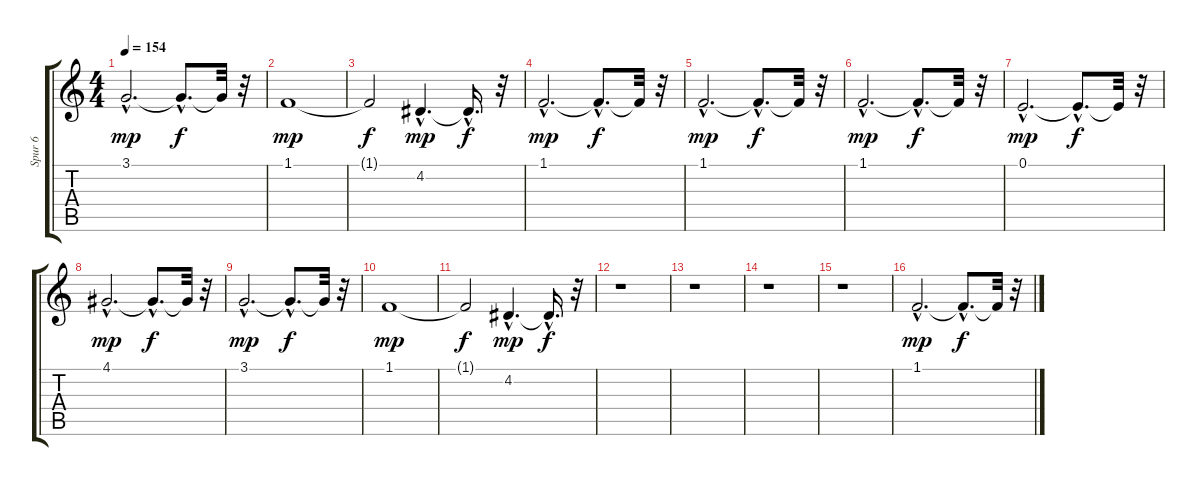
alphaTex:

\track ("Spur 6" "Spur 6") {instrument acousticgrandpiano}
\staff {score tabs}
\tuning (E4 B3 G3 D3 A2 E2) {hide}
\ts (4 4)
\tempo 154
\clef g2
\ks c
3.1{hac}.2{d dy mp} 3.1{hac t}.8{d dy f} 3.1{t}.32 r.32 |
1.1.1{dy mp} |
1.1{t}.2{dy f} 4.2{hac}.4{d dy mp} 4.2{hac t}.16{d dy f} r.32 |
1.1{hac}.2{d dy mp} 1.1{hac t}.8{d dy f} 1.1{t}.32 r.32 |
1.1{hac}.2{d dy mp} 1.1{hac t}.8{d dy f} 1.1{t}.32 r.32 |
1.1{hac}.2{d dy mp} 1.1{hac t}.8{d dy f} 1.1{t}.32 r.32 |
0.1{hac}.2{d dy mp} 0.1{hac t}.8{d dy f} 0.1{t}.32 r.32 |
4.1{hac}.2{d dy mp} 4.1{hac t}.8{d dy f} 4.1{t}.32 r.32 |
3.1{hac}.2{d dy mp} 3.1{hac t}.8{d dy f} 3.1{t}.32 r.32 |
1.1.1{dy mp} |
1.1{t}.2{dy f} 4.2{hac}.4{d dy mp} 4.2{hac t}.16{d dy f} r.32 |
r.1 |
r.1 |
r.1 |
r.1 |
1.1{hac}.2{d dy mp} 1.1{hac t}.8{d dy f} 1.1{t}.32 r.32
